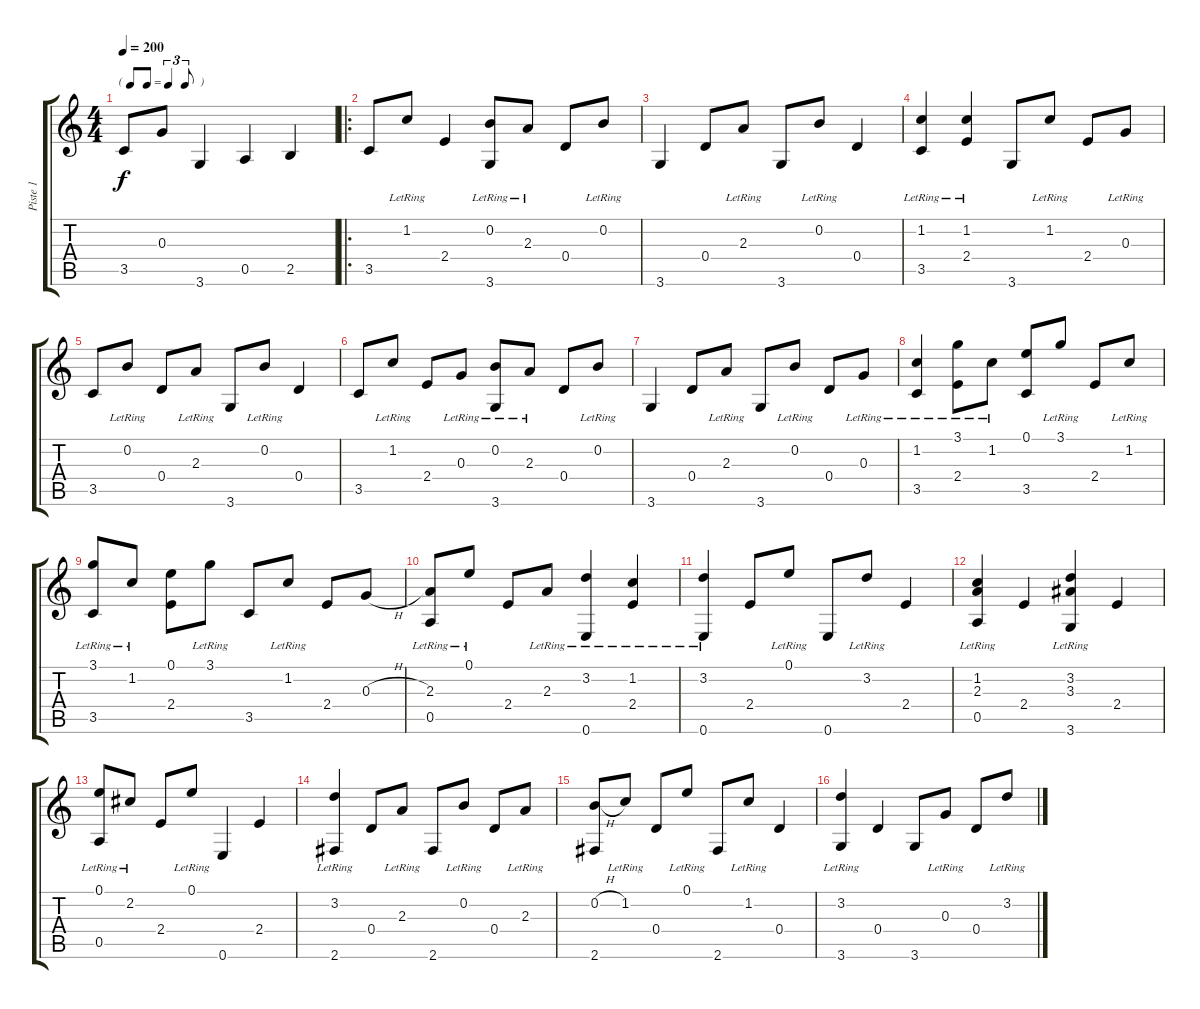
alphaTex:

\track ("Piste 1" "Piste 1") {instrument acousticguitarnylon}
\staff {score tabs}
\tuning (E4 B3 G3 D3 A2 E2) {hide}
\ts (4 4)
\tf triplet8th
\tempo 200
\clef g2
\ks c
3.5.8{dy f} 0.3.8 3.6.4 0.5.4 2.5.4 |
\ro
3.5.8 1.2{lr}.8 2.4.4 (0.2{lr} 3.6).8 2.3{lr}.8 0.4.8 0.2{lr}.8 |
3.6.4 0.4.8 2.3{lr}.8 3.6.8 0.2{lr}.8 0.4.4 |
(1.2{lr} 3.5).4 (1.2{lr} 2.4).4 3.6.8 1.2{lr}.8 2.4.8 0.3{lr}.8 |
3.5.8 0.2{lr}.8 0.4.8 2.3{lr}.8 3.6.8 0.2{lr}.8 0.4.4 |
3.5.8 1.2{lr}.8 2.4.8 0.3{lr}.8 (0.2{lr} 3.6).8 2.3{lr}.8 0.4.8 0.2{lr}.8 |
3.6.4 0.4.8 2.3{lr}.8 3.6.8 0.2{lr}.8 0.4.8 0.3{lr}.8 |
(1.2{lr} 3.5).4 (3.1{lr} 2.4).8 1.2{lr}.8 (0.1 3.5).8 3.1{lr}.8 2.4.8 1.2{lr}.8 |
(3.1{lr} 3.5).8 1.2{lr}.8 (0.1 2.4).8 3.1{lr}.8 3.5.8 1.2{lr}.8 2.4.8 0.3{h}.8 |
(2.3{lr} 0.5).8 0.1{lr}.8 2.4.8 2.3{lr}.8 (3.2{lr} 0.6).4 (1.2{lr} 2.4).4 |
(3.2{lr} 0.6).4 2.4.8 0.1{lr}.8 0.6.8 3.2{lr}.8 2.4.4 |
(1.2{lr} 2.3{lr} 0.5).4 2.4.4 (3.2{lr} 3.3{lr} 3.6).4 2.4.4 |
(0.1{lr} 0.5).8 2.2{lr}.8 2.4.8 0.1{lr}.8 0.6.4 2.4.4 |
(3.2{lr} 2.6).4 0.4.8 2.3{lr}.8 2.6.8 0.2{lr}.8 0.4.8 2.3{lr}.8 |
(0.2{h} 2.6).8 1.2{lr}.8 0.4.8 0.1{lr}.8 2.6.8 1.2{lr}.8 0.4.4 |
(3.2{lr} 3.6).4 0.4.4 3.6.8 0.3{lr}.8 0.4.8 3.2{lr}.8
